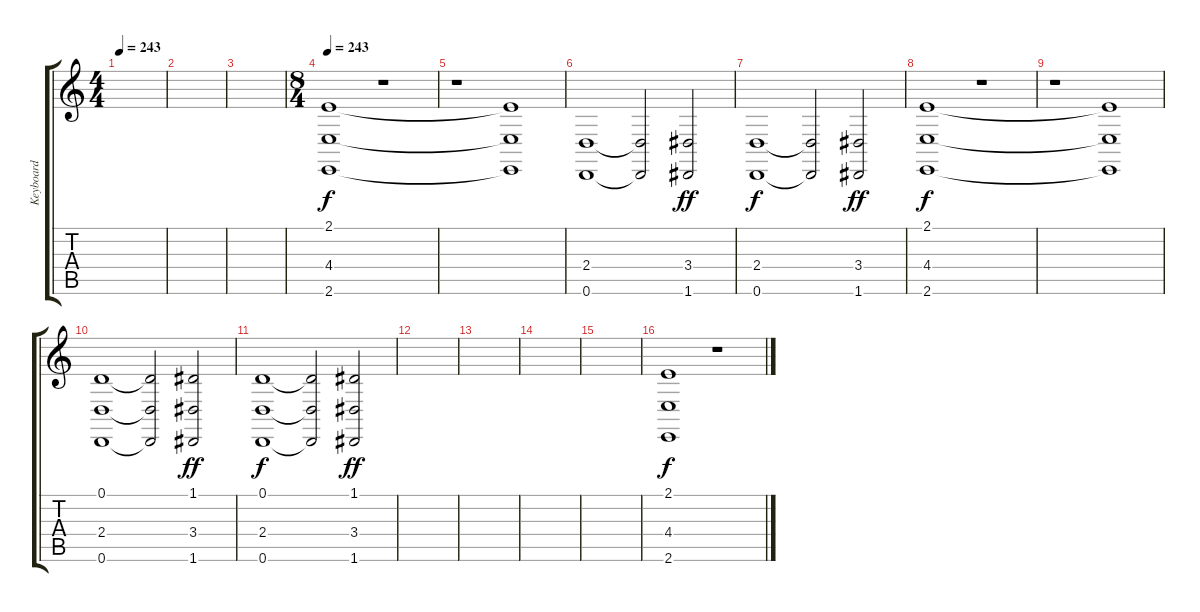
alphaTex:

\track ("Keyboard" "Keyboard") {instrument synthstrings1}
\staff {score tabs}
\tuning (D4 A3 F3 C3 G2 D2) {hide}
\ts (4 4)
\tempo 243
\tempo 163
\tempo 243
\clef g2
\ks c
|
|
|
\ts (8 4)
\tempo 243
(2.1 4.4 2.6).1 r.1 |
r.1 (2.1{t} 4.4{t} 2.6{t}).1 |
(2.4 0.6).1 (2.4{t} 0.6{t}).2 (3.4 1.6).2{dy ff} |
(2.4 0.6).1{dy f} (2.4{t} 0.6{t}).2 (3.4 1.6).2{dy ff} |
(2.1 4.4 2.6).1{dy f} r.1 |
r.1 (2.1{t} 4.4{t} 2.6{t}).1 |
(0.1 2.4 0.6).1 (0.1{t} 2.4{t} 0.6{t}).2 (1.1 3.4 1.6).2{dy ff} |
(0.1 2.4 0.6).1{dy f} (0.1{t} 2.4{t} 0.6{t}).2 (1.1 3.4 1.6).2{dy ff} |
|
|
|
|
(2.1 4.4 2.6).1{dy f} r.1
